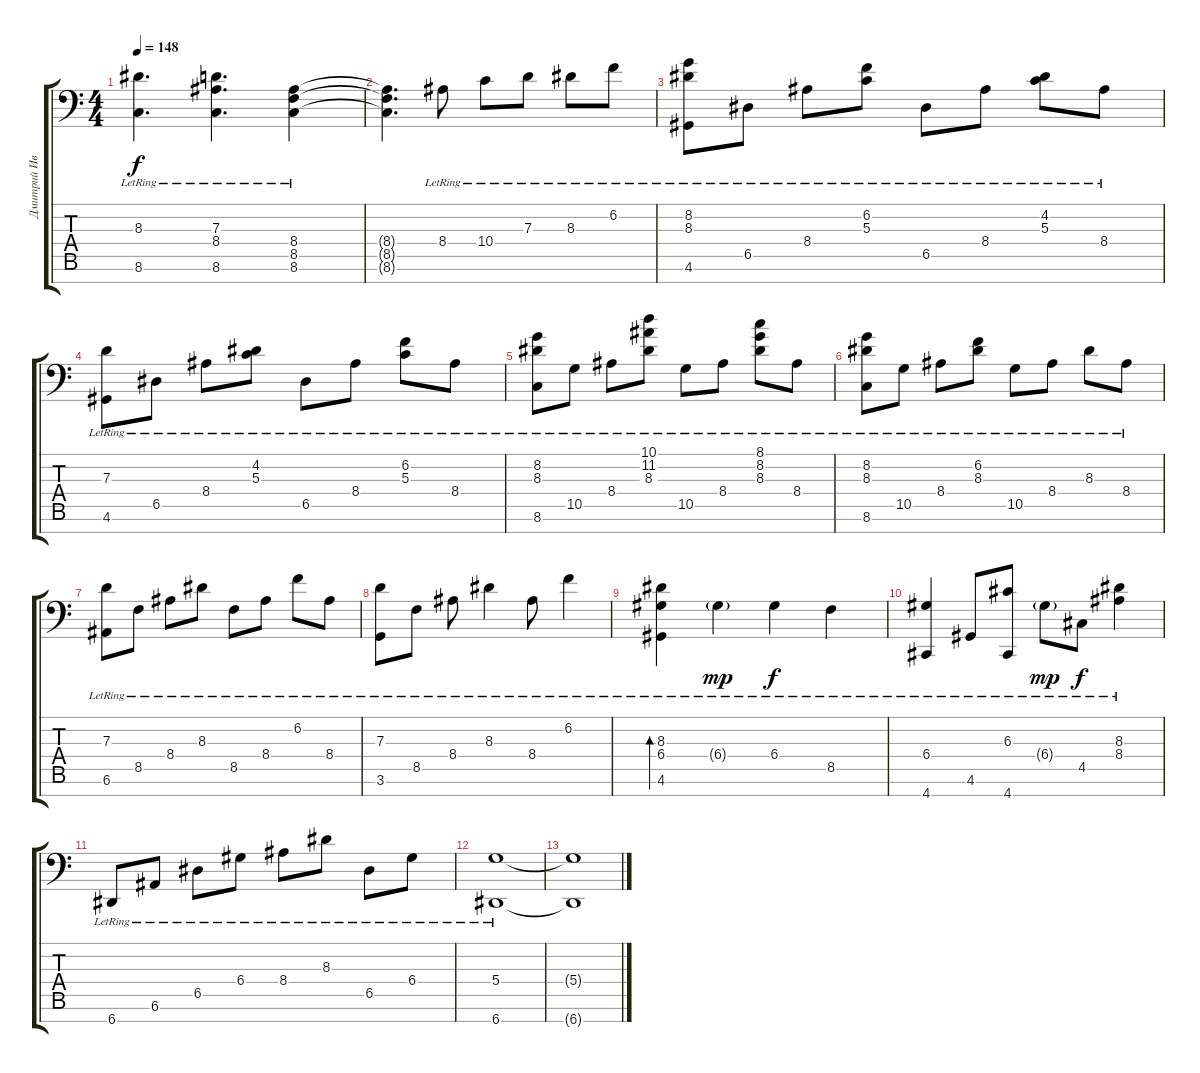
\track ("Дмитрий Иванов" "Дмитрий Ив") {instrument brightacousticpiano}
\staff {score tabs}
\tuning (E4 B3 G3 D3 A2 E2 A1) {hide}
\ts (4 4)
\tempo 148
\clef f4
\ks c
(8.3{lr} 8.6{lr}).4{d dy f} (7.3{lr} 8.4{lr} 8.6{lr}).4{d} (8.4{lr} 8.5{lr} 8.6{lr}).4 |
(8.4{t} 8.5{t} 8.6{t}).4{d} 8.4{lr}.8 10.4{lr}.8 7.3{lr}.8 8.3{lr}.8 6.2{lr}.8 |
(8.2{lr} 8.3{lr} 4.6{lr}).8 6.5{lr}.8 8.4{lr}.8 (6.2{lr} 5.3{lr}).8 6.5{lr}.8 8.4{lr}.8 (4.2{lr} 5.3{lr}).8 8.4{lr}.8 |
(7.3{lr} 4.6{lr}).8 6.5{lr}.8 8.4{lr}.8 (4.2{lr} 5.3{lr}).8 6.5{lr}.8 8.4{lr}.8 (6.2{lr} 5.3{lr}).8 8.4{lr}.8 |
(8.2{lr} 8.3{lr} 8.6{lr}).8 10.5{lr}.8 8.4{lr}.8 (10.1{lr} 11.2{lr} 8.3{lr}).8 10.5{lr}.8 8.4{lr}.8 (8.1{lr} 8.2{lr} 8.3{lr}).8 8.4{lr}.8 |
(8.2 8.3 8.6{lr}).8 10.5{lr}.8 8.4{lr}.8 (6.2 8.3{lr}).8 10.5{lr}.8 8.4{lr}.8 8.3{lr}.8 8.4{lr}.8 |
(7.3{lr} 6.6{lr}).8 8.5{lr}.8 8.4{lr}.8 8.3{lr}.8 8.5{lr}.8 8.4{lr}.8 6.2{lr}.8 8.4{lr}.8 |
(7.3{lr} 3.6{lr}).8 8.5{lr}.8 8.4{lr}.8 8.3{lr}.4 8.4{lr}.8 6.2{lr}.4 |
(8.3{lr} 6.4{lr} 4.6{lr}).4{bd 240} 6.4{g lr}.4{dy mp} 6.4{lr}.4{dy f} 8.5{lr}.4 |
(6.4{lr} 4.7{lr}).4 4.6{lr}.8 (6.3{lr} 4.7{lr}).8 6.4{g lr}.8{dy mp} 4.5{lr}.8{dy f} (8.3{lr} 8.4{lr}).4 |
6.7{lr}.8 6.6{lr}.8 6.5{lr}.8 6.4{lr}.8 8.4{lr}.8 8.3{lr}.8 6.5{lr}.8 6.4{lr}.8 |
(5.4{lr} 6.7{lr}).1 |
(5.4{t} 6.7{t}).1
